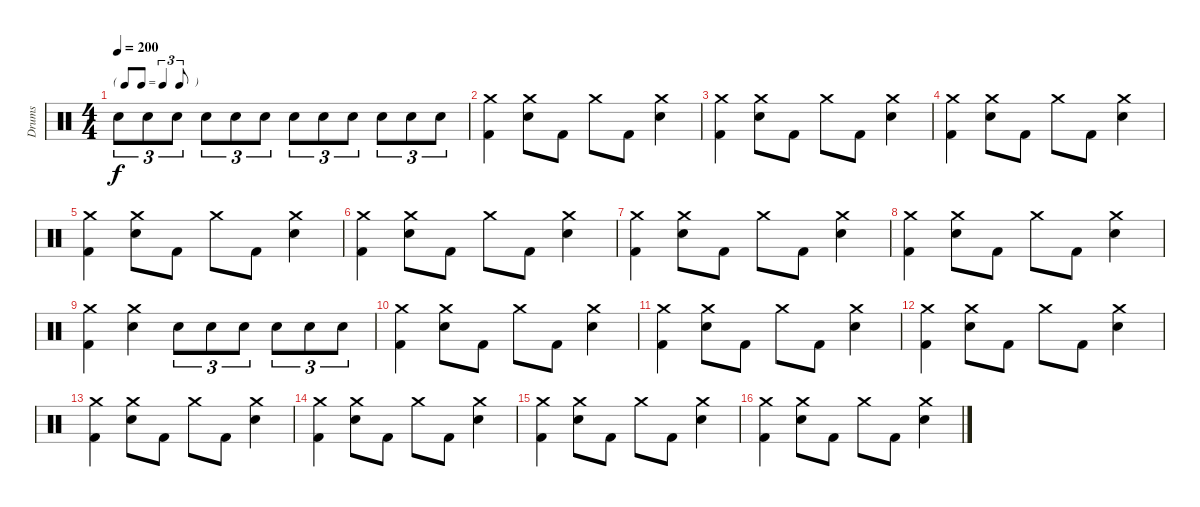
\track ("Drums" "Drums") {instrument percussion bank 177}
\staff {score}
\articulation defaults
\ts (4 4)
\tf triplet8th
\tempo 200
\clef neutral
\ks c "Electric Snare (hit)".8{tu (3 2) dy f} "Electric Snare (hit)".8{tu (3 2)} "Electric Snare (hit)".8{tu (3 2)} "Electric Snare (hit)".8{tu (3 2)} "Electric Snare (hit)".8{tu (3 2)} "Electric Snare (hit)".8{tu (3 2)} "Electric Snare (hit)".8{tu (3 2)} "Electric Snare (hit)".8{tu (3 2)} "Electric Snare (hit)".8{tu (3 2)} "Electric Snare (hit)".8{tu (3 2)} "Electric Snare (hit)".8{tu (3 2)} "Electric Snare (hit)".8{tu (3 2)}
|
("Crash medium (hit)" "Kick (hit) 2").4 ("Crash medium (hit)" "Electric Snare (hit)").8 "Kick (hit) 2".8 "Crash medium (hit)".8 "Kick (hit) 2".8 ("Crash medium (hit)" "Electric Snare (hit)").4 |
("Crash medium (hit)" "Kick (hit) 2").4 ("Crash medium (hit)" "Electric Snare (hit)").8 "Kick (hit) 2".8 "Crash medium (hit)".8 "Kick (hit) 2".8 ("Crash medium (hit)" "Electric Snare (hit)").4 |
("Crash medium (hit)" "Kick (hit) 2").4 ("Crash medium (hit)" "Electric Snare (hit)").8 "Kick (hit) 2".8 "Crash medium (hit)".8 "Kick (hit) 2".8 ("Crash medium (hit)" "Electric Snare (hit)").4 |
("Crash medium (hit)" "Kick (hit) 2").4 ("Crash medium (hit)" "Electric Snare (hit)").8 "Kick (hit) 2".8 "Crash medium (hit)".8 "Kick (hit) 2".8 ("Crash medium (hit)" "Electric Snare (hit)").4 |
("Crash medium (hit)" "Kick (hit) 2").4 ("Crash medium (hit)" "Electric Snare (hit)").8 "Kick (hit) 2".8 "Crash medium (hit)".8 "Kick (hit) 2".8 ("Crash medium (hit)" "Electric Snare (hit)").4 |
("Crash medium (hit)" "Kick (hit) 2").4 ("Crash medium (hit)" "Electric Snare (hit)").8 "Kick (hit) 2".8 "Crash medium (hit)".8 "Kick (hit) 2".8 ("Crash medium (hit)" "Electric Snare (hit)").4 |
("Crash medium (hit)" "Kick (hit) 2").4 ("Crash medium (hit)" "Electric Snare (hit)").8 "Kick (hit) 2".8 "Crash medium (hit)".8 "Kick (hit) 2".8 ("Crash medium (hit)" "Electric Snare (hit)").4 |
("Crash medium (hit)" "Kick (hit) 2").4 ("Crash medium (hit)" "Electric Snare (hit)").4 "Electric Snare (hit)".8{tu (3 2)} "Electric Snare (hit)".8{tu (3 2)} "Electric Snare (hit)".8{tu (3 2)} "Electric Snare (hit)".8{tu (3 2)} "Electric Snare (hit)".8{tu (3 2)} "Electric Snare (hit)".8{tu (3 2)} |
("Crash medium (hit)" "Kick (hit) 2").4 ("Crash medium (hit)" "Electric Snare (hit)").8 "Kick (hit) 2".8 "Crash medium (hit)".8 "Kick (hit) 2".8 ("Crash medium (hit)" "Electric Snare (hit)").4 |
("Crash medium (hit)" "Kick (hit) 2").4 ("Crash medium (hit)" "Electric Snare (hit)").8 "Kick (hit) 2".8 "Crash medium (hit)".8 "Kick (hit) 2".8 ("Crash medium (hit)" "Electric Snare (hit)").4 |
("Crash medium (hit)" "Kick (hit) 2").4 ("Crash medium (hit)" "Electric Snare (hit)").8 "Kick (hit) 2".8 "Crash medium (hit)".8 "Kick (hit) 2".8 ("Crash medium (hit)" "Electric Snare (hit)").4 |
("Crash medium (hit)" "Kick (hit) 2").4 ("Crash medium (hit)" "Electric Snare (hit)").8 "Kick (hit) 2".8 "Crash medium (hit)".8 "Kick (hit) 2".8 ("Crash medium (hit)" "Electric Snare (hit)").4 |
("Crash medium (hit)" "Kick (hit) 2").4 ("Crash medium (hit)" "Electric Snare (hit)").8 "Kick (hit) 2".8 "Crash medium (hit)".8 "Kick (hit) 2".8 ("Crash medium (hit)" "Electric Snare (hit)").4 |
("Crash medium (hit)" "Kick (hit) 2").4 ("Crash medium (hit)" "Electric Snare (hit)").8 "Kick (hit) 2".8 "Crash medium (hit)".8 "Kick (hit) 2".8 ("Crash medium (hit)" "Electric Snare (hit)").4 |
("Crash medium (hit)" "Kick (hit) 2").4 ("Crash medium (hit)" "Electric Snare (hit)").8 "Kick (hit) 2".8 "Crash medium (hit)".8 "Kick (hit) 2".8 ("Crash medium (hit)" "Electric Snare (hit)").4
